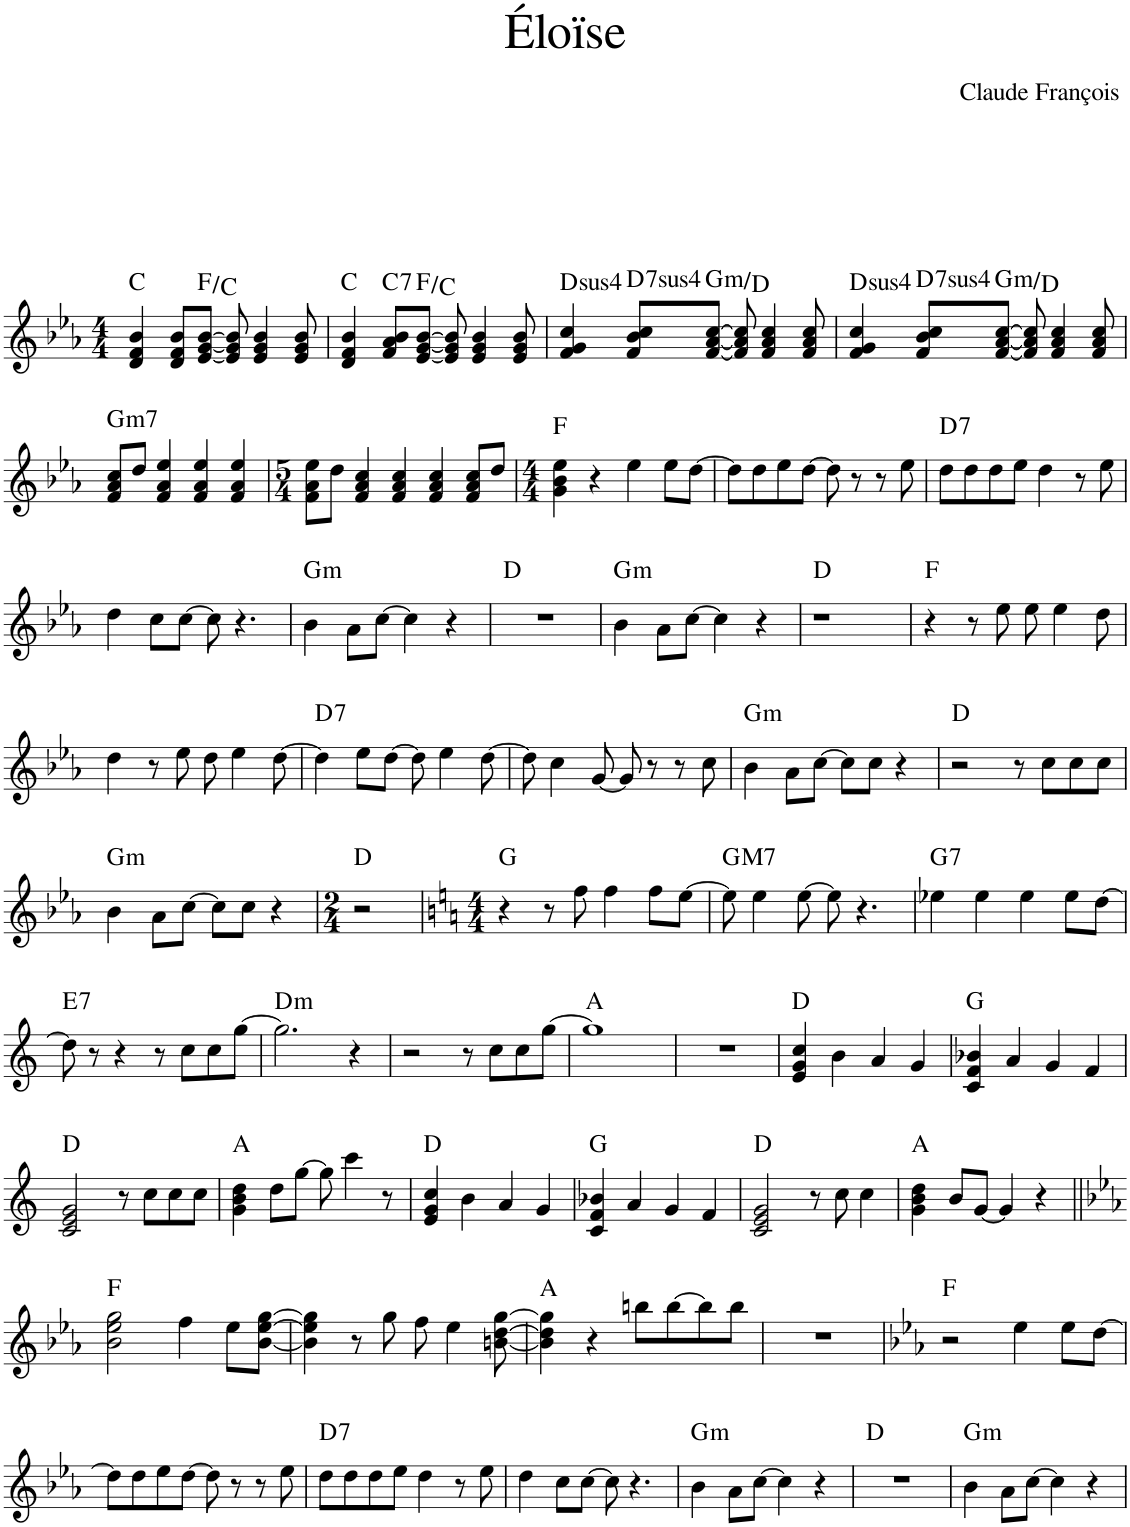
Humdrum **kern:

**kern	**harte
*part1	*part1
*staff1	*
*I"Piano	*
*I'Pno.	*
*clefG2	*
*k[b-e-a-]	*
*M4/4	*
=1	=1
4d/ 4f/ 4b-/	C:maj
8d/ 8f/ 8b-/L	.
[8e-/ [8g/ [8b-/J	F:maj/5
8e-/] 8g/] 8b-/]	.
4e-/ 4g/ 4b-/	.
8e-/ 8g/ 8b-/	.
=2	=2
4d/ 4f/ 4b-/	C:maj
!	!LO:H:kt=7
8f/ 8a-/ 8b-/L	C:7
[8e-/ [8g/ [8b-/J	F:maj/5
8e-/] 8g/] 8b-/]	.
4e-/ 4g/ 4b-/	.
8e-/ 8g/ 8b-/	.
=3	=3
!	!LO:H:kt=4
4f/ 4g/ 4cc/	D:sus4
!	!LO:H:kt=74
8f/ 8b-/ 8cc/L	D:sus4(7)
!	!LO:H:kt=m
[8f/ [8a-/ [8cc/J	G:min/5
8f/] 8a-/] 8cc/]	.
4f/ 4a-/ 4cc/	.
8f/ 8a-/ 8cc/	.
=4	=4
!	!LO:H:kt=4
4f/ 4g/ 4cc/	D:sus4
!	!LO:H:kt=74
8f/ 8b-/ 8cc/L	D:sus4(7)
!	!LO:H:kt=m
[8f/ [8a-/ [8cc/J	G:min/5
8f/] 8a-/] 8cc/]	.
4f/ 4a-/ 4cc/	.
8f/ 8a-/ 8cc/	.
!!LO:LB:g=z
=5	=5
!	!LO:H:kt=m7
8f/ 8a-/ 8cc/L	G:min7
8dd/J	.
4f/ 4a-/ 4ee-/	.
4f/ 4a-/ 4ee-/	.
4f/ 4a-/ 4ee-/	.
=6	=6
*M5/4	*
8f\ 8a-\ 8ee-\L	.
8dd\J	.
4f/ 4a-/ 4cc/	.
4f/ 4a-/ 4cc/	.
4f/ 4a-/ 4cc/	.
8f/ 8a-/ 8cc/L	.
8dd/J	.
=7	=7
*M4/4	*
4g\ 4b-\ 4ee-\	F:maj
4r	.
4ee-\	.
8ee-\L	.
[8dd\J	.
=8	=8
8dd\L]	.
8dd\	.
8ee-\	.
[8dd\J	.
8dd\]	.
8r	.
8r	.
8ee-\	.
=9	=9
!	!LO:H:kt=7
8dd\L	D:7
8dd\	.
8dd\	.
8ee-\J	.
4dd\	.
8r	.
8ee-\	.
!!LO:LB:g=z
=10	=10
4dd\	.
8cc\L	.
[8cc\J	.
8cc\]	.
4.r	.
=11	=11
!	!LO:H:kt=m
4b-\	G:min
8a-\L	.
[8cc\J	.
4cc\]	.
4r	.
=12	=12
1r	D:maj
=13	=13
!	!LO:H:kt=m
4b-\	G:min
8a-\L	.
[8cc\J	.
4cc\]	.
4r	.
=14	=14
1r	D:maj
=15	=15
4r	F:maj
8r	.
8ee-\	.
8ee-\	.
4ee-\	.
8dd\	.
!!LO:LB:g=z
=16	=16
4dd\	.
8r	.
8ee-\	.
8dd\	.
4ee-\	.
[8dd\	.
=17	=17
!	!LO:H:kt=7
4dd\]	D:7
8ee-\L	.
[8dd\J	.
8dd\]	.
4ee-\	.
[8dd\	.
=18	=18
8dd\]	.
4cc\	.
[8g/	.
8g/]	.
8r	.
8r	.
8cc\	.
=19	=19
!	!LO:H:kt=m
4b-\	G:min
8a-\L	.
[8cc\J	.
8cc\L]	.
8cc\J	.
4r	.
=20	=20
2r	D:maj
8r	.
8cc\L	.
8cc\	.
8cc\J	.
!!LO:LB:g=z
=21	=21
!	!LO:H:kt=m
4b-\	G:min
8a-\L	.
[8cc\J	.
8cc\L]	.
8cc\J	.
4r	.
=22	=22
*M2/4	*
2r	D:maj
=23	=23
*k[]	*
*M4/4	*
4r	G:maj
8r	.
8ff\	.
4ff\	.
8ff\L	.
[8ee\J	.
=24	=24
!	!LO:H:kt=M7
8ee\]	G:maj7
4ee\	.
[8ee\	.
8ee\]	.
4.r	.
=25	=25
!	!LO:H:kt=7
4ee-X\	G:7
4ee-\	.
4ee-\	.
8ee-\L	.
[8dd\J	.
!!LO:LB:g=z
=26	=26
!	!LO:H:kt=7
8dd\]	E:7
8r	.
4r	.
8r	.
8cc\L	.
8cc\	.
[8gg\J	.
=27	=27
!	!LO:H:kt=m
2.gg\]	D:min
4r	.
=28	=28
2r	.
8r	.
8cc\L	.
8cc\	.
[8gg\J	.
=29	=29
1gg]	A:maj
=30	=30
1r	.
=31	=31
*k[]	*
4e/ 4g/ 4cc/	D:maj
4b\	.
4a/	.
4g/	.
=32	=32
4c/ 4f/ 4b-X/	G:maj
4a/	.
4g/	.
4f/	.
!!LO:LB:g=z
=33	=33
2c/ 2e/ 2g/	D:maj
8r	.
8cc\L	.
8cc\	.
8cc\J	.
=34	=34
4g\ 4b\ 4dd\	A:maj
8dd\L	.
[8gg\J	.
8gg\]	.
4ccc\	.
8r	.
=35	=35
*k[]	*
4e/ 4g/ 4cc/	D:maj
4b\	.
4a/	.
4g/	.
=36	=36
4c/ 4f/ 4b-X/	G:maj
4a/	.
4g/	.
4f/	.
=37	=37
2c/ 2e/ 2g/	D:maj
8r	.
8cc\	.
4cc\	.
=38	=38
4g\ 4b\ 4dd\	A:maj
8b/L	.
[8g/J	.
4g/]	.
4r	.
!!LO:LB:g=z
=39||	=39||
*k[b-e-a-]	*
2b-\ 2ee-\ 2gg\	F:maj
4ff\	.
8ee-\L	.
[8b-\ [8ee-\ [8gg\J	.
=40	=40
4b-\] 4ee-\] 4gg\]	.
8r	.
8gg\	.
8ff\	.
4ee-\	.
[8bn\ [8dd\ [8gg\	.
=41	=41
4b\] 4dd\] 4gg\]	A:maj
4r	.
8bbn\L	.
[8bb\	.
8bb\]	.
8bb\J	.
=42	=42
1r	.
=43	=43
*k[b-e-a-]	*
2r	F:maj
4ee-\	.
8ee-\L	.
[8dd\J	.
!!LO:LB:g=z
=44	=44
8dd\L]	.
8dd\	.
8ee-\	.
[8dd\J	.
8dd\]	.
8r	.
8r	.
8ee-\	.
=45	=45
!	!LO:H:kt=7
8dd\L	D:7
8dd\	.
8dd\	.
8ee-\J	.
4dd\	.
8r	.
8ee-\	.
=46	=46
4dd\	.
8cc\L	.
[8cc\J	.
8cc\]	.
4.r	.
=47	=47
!	!LO:H:kt=m
4b-\	G:min
8a-\L	.
[8cc\J	.
4cc\]	.
4r	.
=48	=48
1r	D:maj
=49	=49
!	!LO:H:kt=m
4b-\	G:min
8a-\L	.
[8cc\J	.
4cc\]	.
4r	.
=	=
*-	*-
